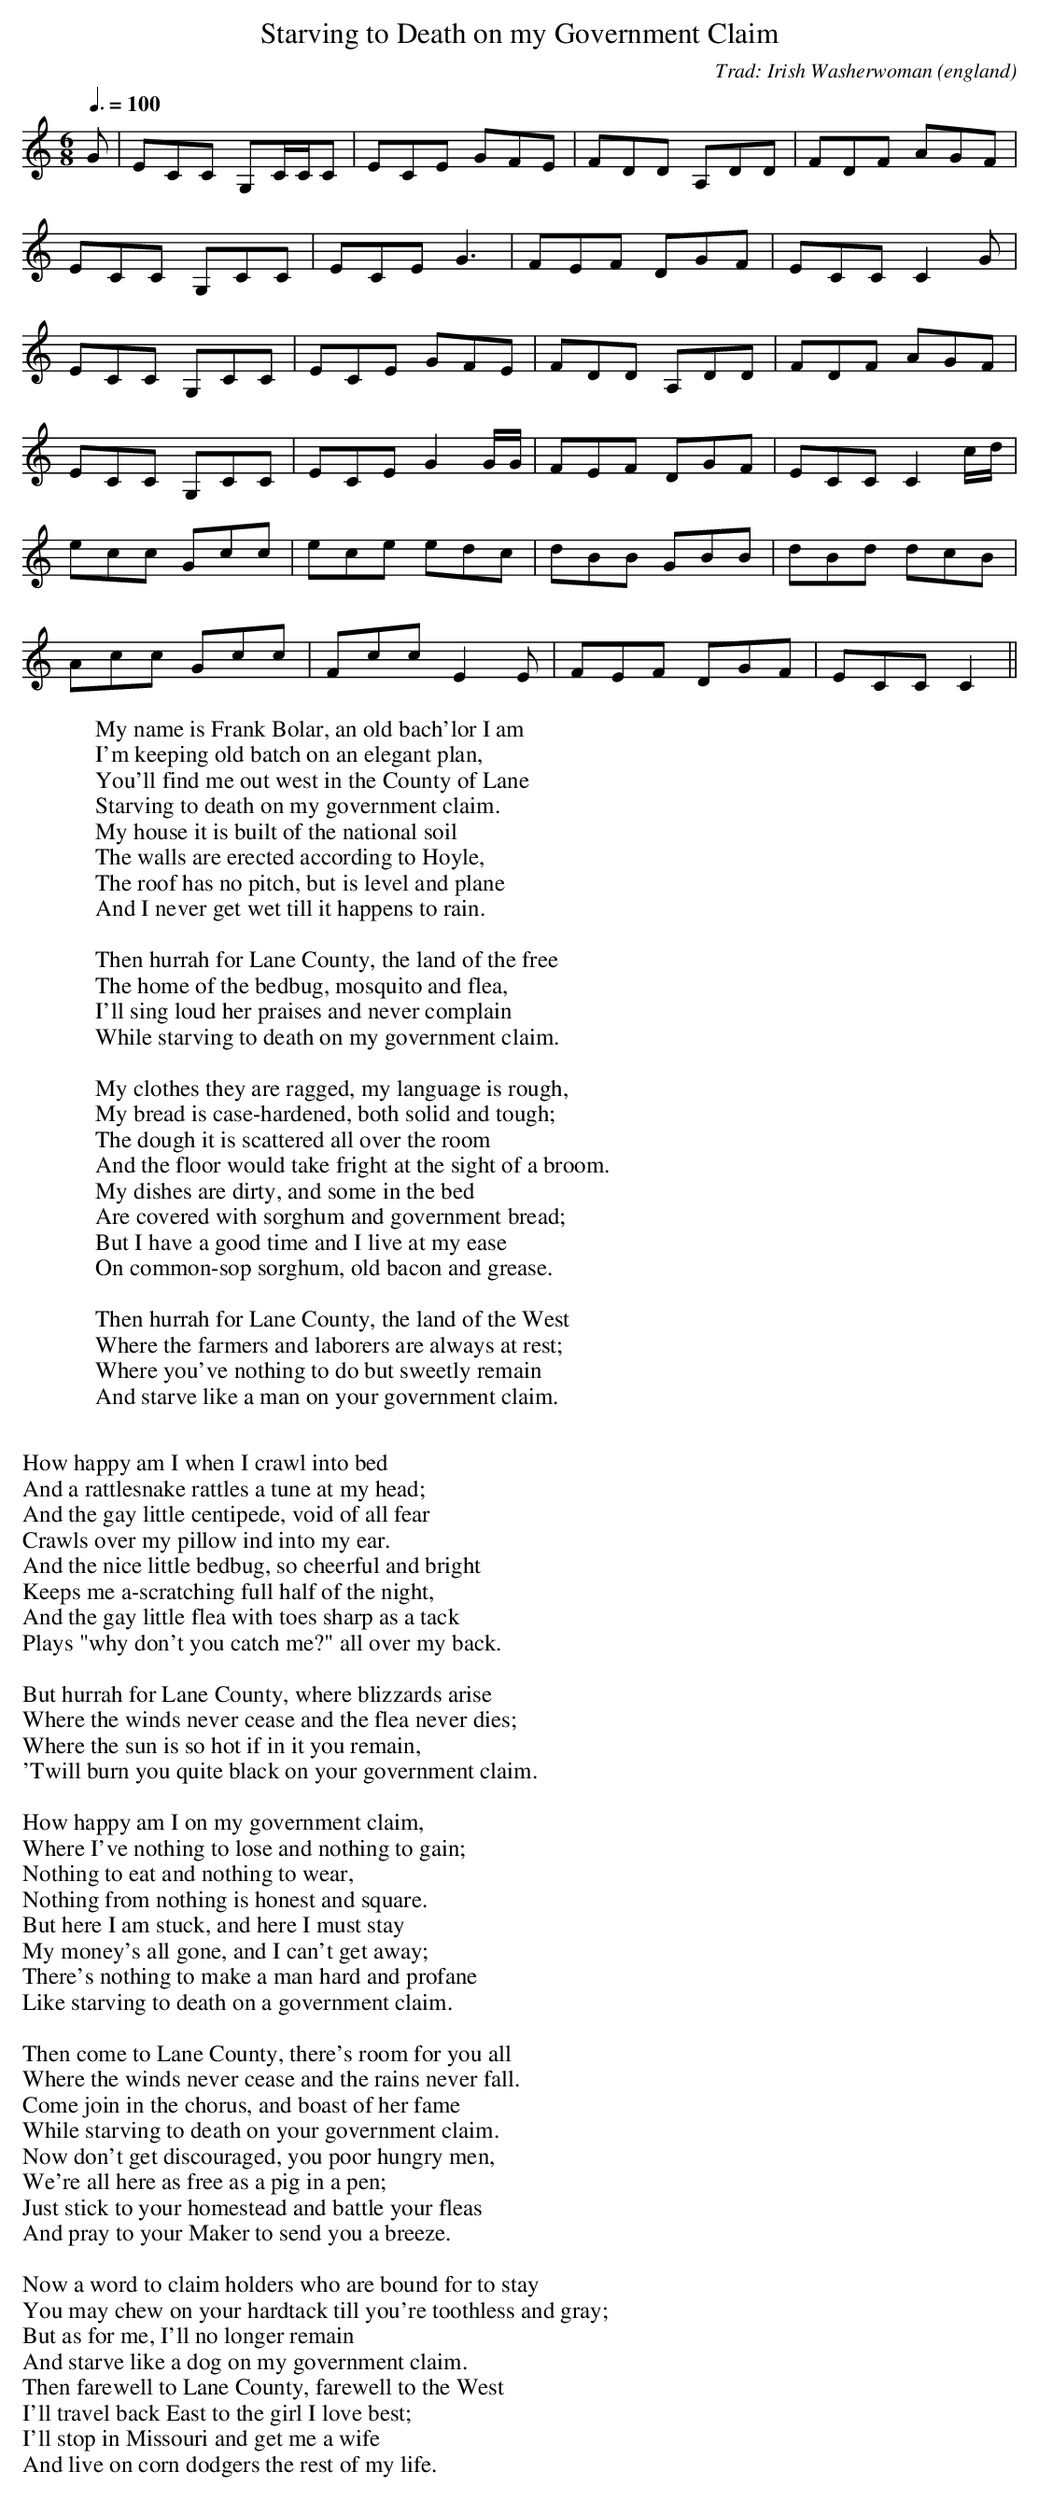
X:1
T:Starving to Death on my Government Claim
O:england
C:Trad: Irish Washerwoman
M:6/8
L:1/8
Q:3/8=100
W:My name is Frank Bolar, an old bach'lor I am
W:I'm keeping old batch on an elegant plan,
W:You'll find me out west in the County of Lane
W:Starving to death on my government claim.
W:My house it is built of the national soil
W:The walls are erected according to Hoyle,
W:The roof has no pitch, but is level and plane
W:And I never get wet till it happens to rain.
W:
W:  Then hurrah for Lane County, the land of the free
W:  The home of the bedbug, mosquito and flea,
W:  I'll sing loud her praises and never complain
W:  While starving to death on my government claim.
W:
W:My clothes they are ragged, my language is rough,
W:My bread is case-hardened, both solid and tough;
W:The dough it is scattered all over the room
W:And the floor would take fright at the sight of a broom.
W:My dishes are dirty, and some in the bed
W:Are covered with sorghum and government bread;
W:But I have a good time and I live at my ease
W:On common-sop sorghum, old bacon and grease.
W:
W:  Then hurrah for Lane County, the land of the West
W:  Where the farmers and laborers are always at rest;
W:  Where you've nothing to do but sweetly remain
W:  And starve like a man on your government claim.
W:
W:How happy am I when I crawl into bed
W:And a rattlesnake rattles a tune at my head;
W:And the gay little centipede, void of all fear
W:Crawls over my pillow ind into my ear.
W:And the nice little bedbug, so cheerful and bright
W:Keeps me a-scratching full half of the night,
W:And the gay little flea with toes sharp as a tack
W:Plays "why don't you catch me?" all over my back.
W:
W:  But hurrah for Lane County, where blizzards arise
W:  Where the winds never cease and the flea never dies;
W:  Where the sun is so hot if in it you remain,
W:  'Twill burn you quite black on your government claim.
W:
W:How happy am I on my government claim,
W:Where I've nothing to lose and nothing to gain;
W:Nothing to eat and nothing to wear,
W:Nothing from nothing is honest and square.
W:But here I am stuck, and here I must stay
W:My money's all gone, and I can't get away;
W:There's nothing to make a man hard and profane
W:Like starving to death on a government claim.
W:
W:Then come to Lane County, there's room for you all
W:Where the winds never cease and the rains never fall.
W:Come join in the chorus, and boast of her fame
W:While starving to death on your government claim.
W:Now don't get discouraged, you poor hungry men,
W:We're all here as free as a pig in a pen;
W:Just stick to your homestead and battle your fleas
W:And pray to your Maker to send you a breeze.
W:
W:Now a word to claim holders who are bound for to stay
W:You may chew on your hardtack till you're toothless and gray;
W:But as for me, I'll no longer remain
W:And starve like a dog on my government claim.
W:Then farewell to Lane County, farewell to the West
W:I'll travel back East to the girl I love best;
W:I'll stop in Missouri and get me a wife
W:And live on corn dodgers the rest of my life.
K:C
G|ECC G,C/C/C|ECE G-FE|FDD A,DD|FDF A-GF|
ECC G,CC|ECE G3|FEF DGF|ECC C2G|
ECC G,CC|ECE G-FE|FDD A,DD|FDF A-GF|
ECC G,CC|ECE G2G/G/|FEF DGF|ECC C2c/d/|
ecc Gcc|ece e-dc|dBB GBB|dBd d-cB|
Acc Gcc|Fcc E2E|FEF DGF|ECC C2||
